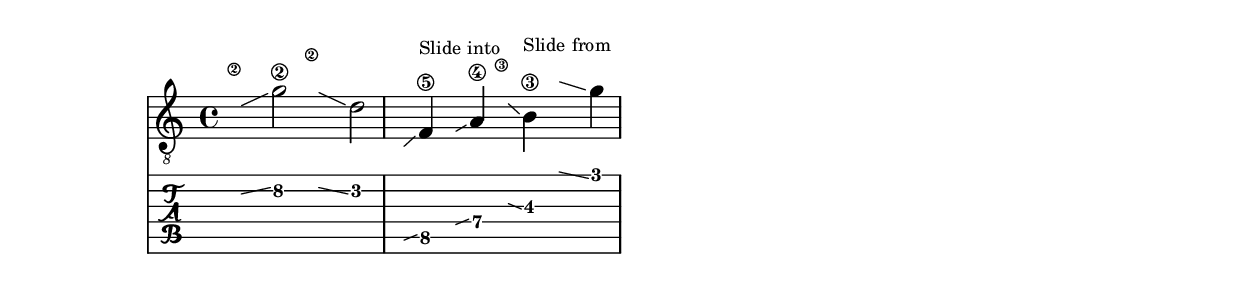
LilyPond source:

% DO NOT EDIT this file manually; it is automatically
% generated from Documentation/snippets/new
% Make any changes in Documentation/snippets/new/
% and then run scripts/auxiliar/makelsr.py
%
% This file is in the public domain.
%% Note: this file works from version 2.17.20
\version "2.17.30"

\header {
  lsrtags = "fretted-strings"

  texidoc = "
Unlike glissandos, slides may go from an imprecise point of the
fretboard to a specific fret. A good way to do that is to add a grace
hidden note before the note which is actually played, as demonstrated
in the following example.
"
  doctitle = "Guitar slides"
} % begin verbatim


%% Hide fret number: useful to draw slide into/from a casual point of
%% the fretboard.
hideFretNumber = {
  \once \hide TabNoteHead
  \once \hide NoteHead
  \once \hide Stem
  \once \override NoteHead.no-ledgers = ##t
  \once \override Glissando.bound-details.left.padding = #0.3
}

music= \relative c' {
  \grace { \hideFretNumber d8\2 \glissando s2 } g2\2
  \grace { \hideFretNumber g8\2 \glissando s2 } d2 |

  \grace { \hideFretNumber c,8 \glissando s } f4\5^\markup \tiny { Slide into }
  \grace { \hideFretNumber f8 \glissando s } a4\4
  \grace { \hideFretNumber e'8\3 \glissando s } b4\3^\markup \tiny { Slide from }
  \grace { \hideFretNumber b'8 \glissando s2 } g4 |
}

\score {
  <<
    \new Staff {
      \clef "G_8"
      \music
    }
    \new TabStaff {
      \music
    }
  >>
}
